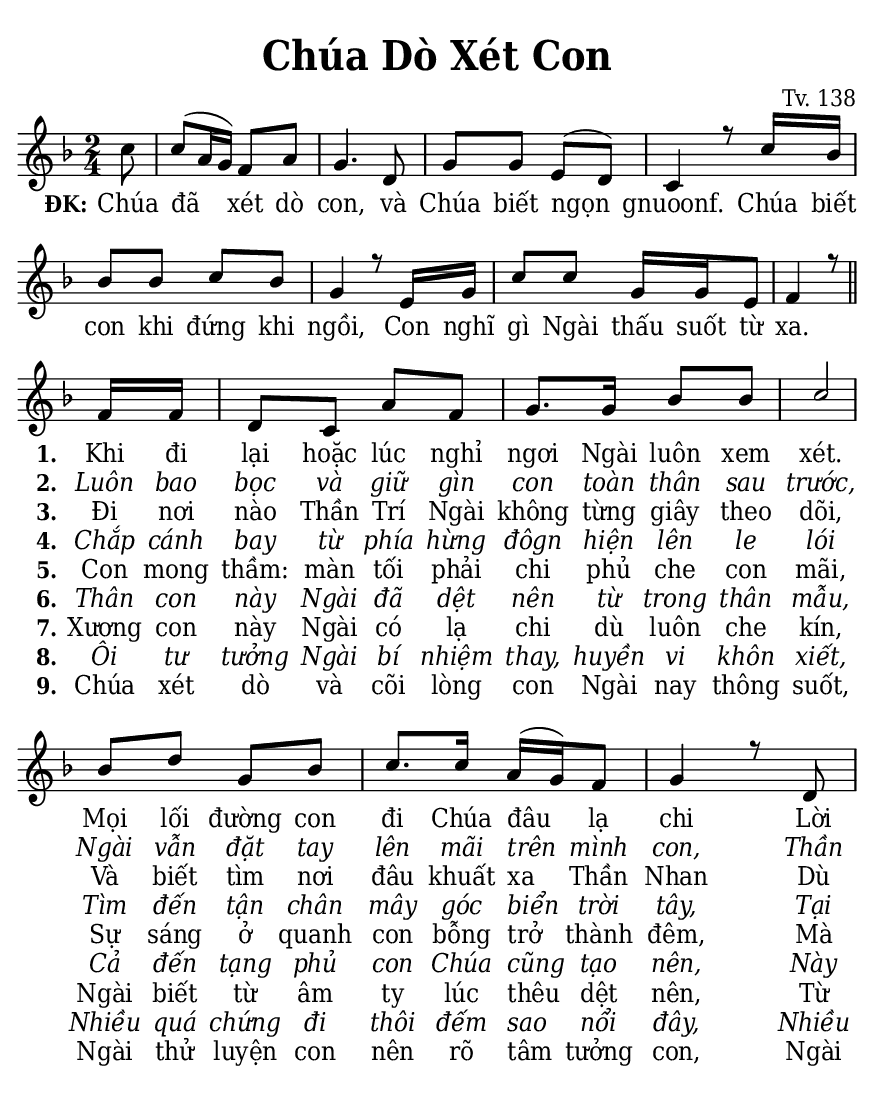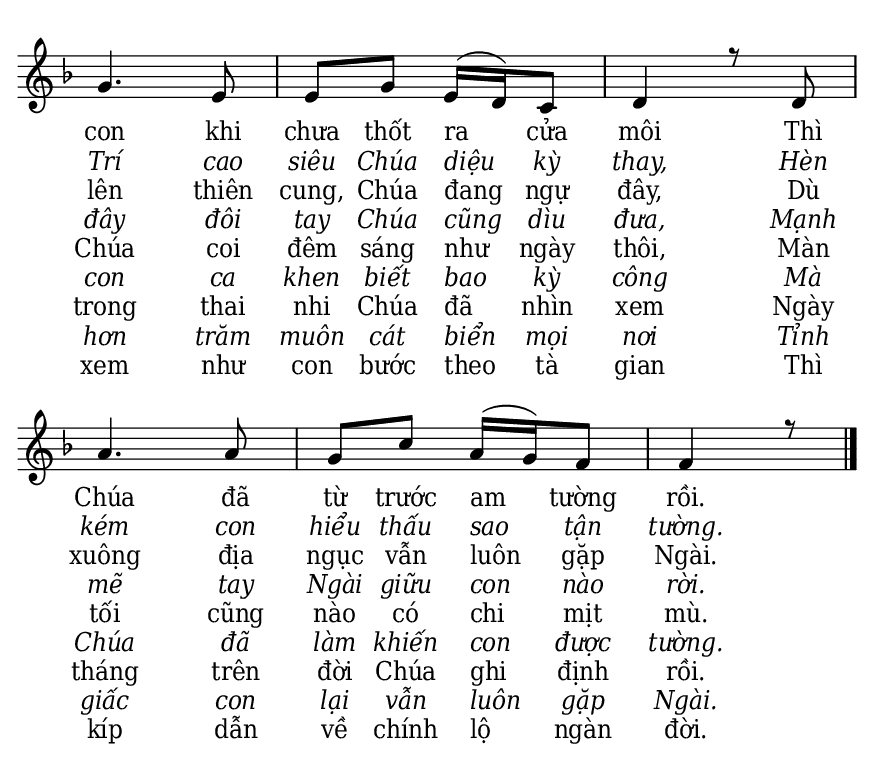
% Cài đặt chung\
\version "2.22.1"
\include "english.ly"

\header {
  title = \markup { \fontsize #1 "Chúa Dò Xét Con" }
  composer = "Tv. 138"
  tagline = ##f
}

% Nhạc phiên khúc
nhacPhienKhucSop = \relative c'' {
  \partial 8 c8 |
  c (a16 g) f8 a |
  g4. d8 |
  g g e (d) |
  c4 r8 c'16 bf |
  bf8 bf c bf |
  g4 r8 e16 g |
  c8 c g16 g e8 |
  f4 r8 \bar "||" \break
  
  f16 f |
  d8 c a' f |
  g8. g16 bf8 bf |
  c2 |
  bf8 d g, bf |
  c8. c16 a (g) f8 |
  g4 r8 d |
  g4. e8 |
  e g e16 (d) c8 |
  d4 r8 d |
  a'4. a8 |
  g c a16 (g) f8 |
  f4 r8 \bar "|."
}

nhacPhienKhucAlto = \relative c' {
  
}

% Lời phiên khúc
loiPhienKhucSop = \lyrics {
  \set stanza = "ĐK:"
  Chúa đã xét dò con,
  và Chúa biết ngọn gnuoonf.
  Chúa biết con khi đứng khi ngồi,
  Con nghĩ gì Ngài thấu suốt từ xa.
  <<
    {
      \set stanza = "1."
      Khi đi lại hoặc lúc nghỉ ngơi
      Ngài luôn xem xét.
      Mọi lối đường con đi Chúa đâu lạ chi
      Lời con khi chưa thốt ra cửa môi
      Thì Chúa đã từ trước am tường rồi.
    }
    \new Lyrics {
	    \set associatedVoice = "beSop"
	    \set stanza = "2."
      \override Lyrics.LyricText.font-shape = #'italic
	    Luôn bao bọc và giữ gìn con
	    toàn thân sau trước,
	    Ngài vẫn đặt tay lên mãi trên mình con,
	    Thần Trí cao siêu Chúa diệu kỳ thay,
	    Hèn kém con hiểu thấu sao tận tường.
    }
    \new Lyrics {
	    \set associatedVoice = "beSop"
	    \set stanza = "3."
	    Đi nơi nào Thần Trí Ngài không từng giây theo dõi,
	    Và biết tìm nơi đâu khuất xa Thần Nhan
	    Dù lên thiên cung, Chúa đang ngự đây,
	    Dù xuông địa ngục vẫn luôn gặp Ngài.
    }
    \new Lyrics {
	    \set associatedVoice = "beSop"
	    \set stanza = "4."
      \override Lyrics.LyricText.font-shape = #'italic
	    Chắp cánh bay từ phía hừng đôgn hiện lên le lói
	    Tìm đến tận chân mây góc biển trời tây,
	    Tại đây đôi tay Chúa cũng dìu đưa,
	    Mạnh mẽ tay Ngài giữu con nào rời.
    }
    \new Lyrics {
	    \set associatedVoice = "beSop"
	    \set stanza = "5."
	    Con mong thầm:
	    màn tối phải chi phủ che con mãi,
	    Sự sáng ở quanh con bỗng trở thành đêm,
	    Mà Chúa coi đêm sáng như ngày thôi,
	    Màn tối cũng nào có chi mịt mù.
    }
    \new Lyrics {
	    \set associatedVoice = "beSop"
	    \set stanza = "6."
      \override Lyrics.LyricText.font-shape = #'italic
	    Thân con này Ngài đã dệt nên từ trong thân mẫu,
	    Cả đến tạng phủ con Chúa cũng tạo nên,
	    Này con ca khen biết bao kỳ công
	    Mà Chúa đã làm khiến con được tường.
    }
    \new Lyrics {
	    \set associatedVoice = "beSop"
	    \set stanza = "7."
	    Xương con này Ngài có lạ chi dù luôn che kín,
	    Ngài biết từ âm ty lúc thêu dệt nên,
	    Từ trong thai nhi Chúa đã nhìn xem
	    Ngày tháng trên đời Chúa ghi định rồi.
    }
    \new Lyrics {
	    \set associatedVoice = "beSop"
	    \set stanza = "8."
      \override Lyrics.LyricText.font-shape = #'italic
	    Ôi tư tưởng Ngài bí nhiệm thay,
	    huyền vi khôn xiết,
	    Nhiều quá chứng đi thôi đếm sao nổi đây,
	    Nhiều hơn trăm muôn cát biển mọi nơi
	    Tỉnh giấc con lại vẫn luôn gặp Ngài.
    }
    \new Lyrics {
	    \set associatedVoice = "beSop"
	    \set stanza = "9."
	    Chúa xét dò và cõi lòng con Ngài nay thông suốt,
	    Ngài thử luyện con nên rõ tâm tưởng con,
	    Ngài xem như con bước theo tà gian
	    Thì kíp dẫn về chính lộ ngàn đời.
    }
  >>
}

% Dàn trang
\paper {
  #(set-paper-size "a5")
  top-margin = 10\mm
  bottom-margin = 3\mm
  left-margin = 3\mm
  right-margin = 3\mm
  indent = #0
  #(define fonts
	 (make-pango-font-tree "Deja Vu Serif Condensed"
	 		       "Deja Vu Serif Condensed"
			       "Deja Vu Serif Condensed"
			       (/ 20 20)))
  print-page-number = ##f
  system-system-spacing = #'((basic-distance . 0.1) (padding . 3))
  ragged-bottom = ##t
  %page-count = #1
}

TongNhip = {
  \key f \major \time 2/4
  \set Timing.beamExceptions = #'()
  \set Timing.baseMoment = #(ly:make-moment 1/4)
}

% Đổi kích thước nốt cho bè phụ
notBePhu =
#(define-music-function (font-size music) (number? ly:music?)
   (for-some-music
     (lambda (m)
       (if (music-is-of-type? m 'rhythmic-event)
           (begin
             (set! (ly:music-property m 'tweaks)
                   (cons `(font-size . ,font-size)
                         (ly:music-property m 'tweaks)))
             #t)
           #f))
     music)
   music)

\score {
  \new ChoirStaff <<
    \new Staff \with {
        \consists "Merge_rests_engraver"
        printPartCombineTexts = ##f
      }
      <<
      \new Voice \TongNhip \partCombine 
        \nhacPhienKhucSop
        \notBePhu -1 { \nhacPhienKhucAlto }
      \new NullVoice = beSop \nhacPhienKhucSop
      \new Lyrics \lyricsto beSop \loiPhienKhucSop
      >>
  >>
  \layout {
    \override Lyrics.LyricSpace.minimum-distance = #1.2
    \override Score.BarNumber.break-visibility = ##(#f #f #f)
    \override Score.SpacingSpanner.uniform-stretching = ##t
  } 
}
